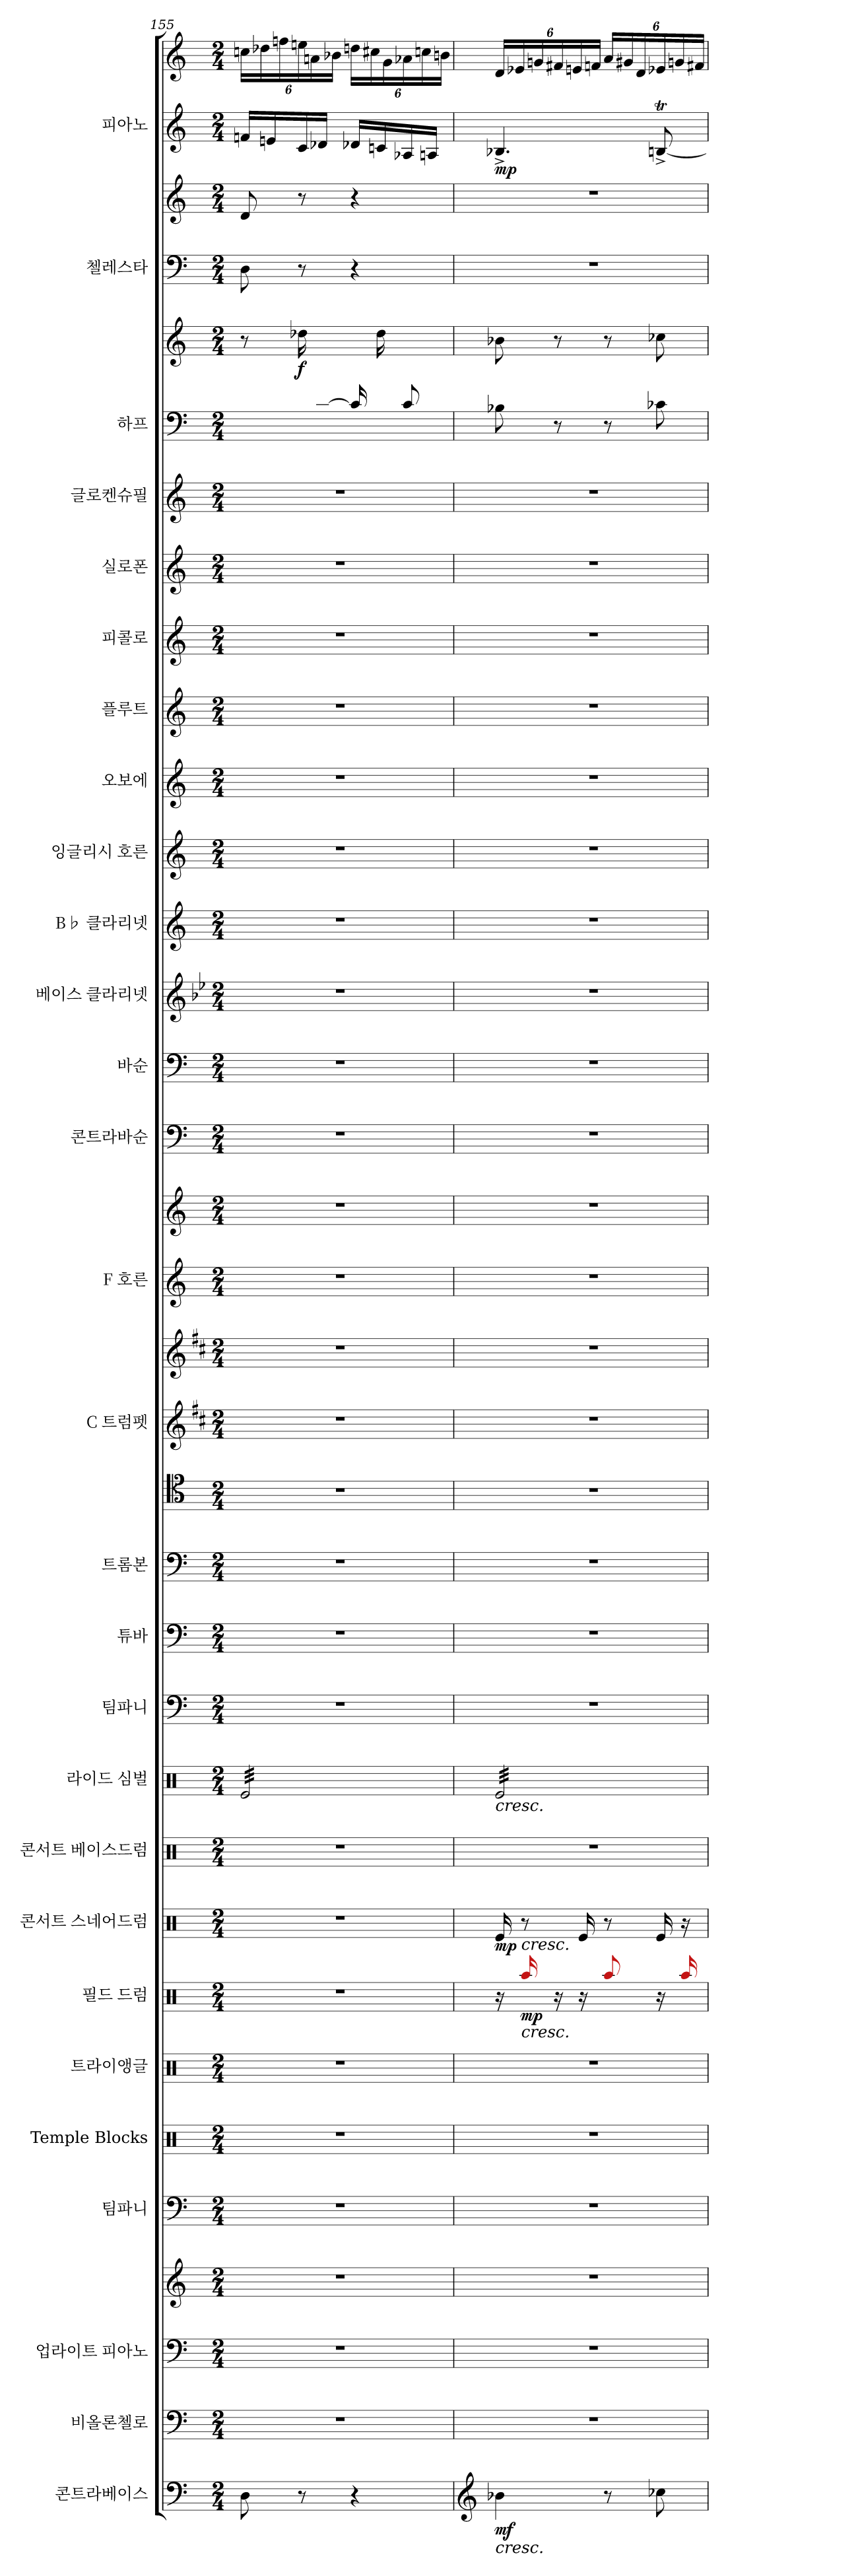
**kern	**dynam	**kern	**kern	**kern	**kern	**kern	**kern	**kern	**dynam	**kern	**dynam	**kern	**kern	**kern	**kern	**kern	**kern	**kern	**kern	**kern	**kern	**kern	**kern	**kern	**kern	**kern	**kern	**kern	**kern	**kern	**kern	**kern	**kern	**dynam	**kern	**kern	**kern	**kern	**dynam
*part28	*part28	*part27	*part26	*part26	*part25	*part24	*part23	*part22	*part22	*part21	*part21	*part20	*part19	*part18	*part17	*part16	*part16	*part15	*part15	*part14	*part14	*part13	*part12	*part11	*part10	*part9	*part8	*part7	*part6	*part5	*part4	*part3	*part3	*part3	*part2	*part2	*part1	*part1	*part1
*staff35	*staff35	*staff34	*staff33	*staff32	*staff31	*staff30	*staff29	*staff28	*staff28	*staff27	*staff27	*staff26	*staff25	*staff24	*staff23	*staff22	*staff21	*staff20	*staff19	*staff18	*staff17	*staff16	*staff15	*staff14	*staff13	*staff12	*staff11	*staff10	*staff9	*staff8	*staff7	*staff6	*staff5	*staff5/6	*staff4	*staff3	*staff2	*staff1	*staff1/2
*I"콘트라베이스	*	*I"비올론첼로	*I"업라이트 피아노	*	*I"팀파니	*I"Temple Blocks	*I"트라이앵글	*I"필드 드럼	*	*I"콘서트 스네어드럼	*	*I"콘서트 베이스드럼	*I"라이드 심벌	*I"팀파니	*I"튜바	*I"트롬본	*	*I"C 트럼펫	*	*I"F 호른	*	*I"콘트라바순	*I"바순	*I"베이스 클라리넷	*I"B♭ 클라리넷	*I"잉글리시 호른	*I"오보에	*I"플루트	*I"피콜로	*I"실로폰	*I"글로켄슈필	*I"하프	*	*	*I"첼레스타	*	*I"피아노	*	*
*	*	*	*	*	*	*I'Tmp. Bl.	*	*	*	*	*	*	*	*	*	*	*	*	*	*	*	*	*	*	*	*	*	*	*	*	*	*	*	*	*	*	*	*	*
!!LO:LB:g=z
*clefF4	*	*clefF4	*clefF4	*clefG2	*clefF4	*clefX	*clefX	*clefX	*	*clefX	*	*clefX	*clefX	*clefF4	*clefF4	*clefF4	*clefC4	*clefG2	*clefG2	*clefG2	*clefG2	*clefF4	*clefF4	*clefG2	*clefG2	*clefG2	*clefG2	*clefG2	*clefG2	*clefG2	*clefG2	*clefF4	*clefG2	*	*clefF4	*clefG2	*clefG2	*clefG2	*
*ITrd7c12	*	*	*	*	*	*	*	*	*	*	*	*	*	*	*	*	*	*ITrd1c2	*ITrd1c2	*ITrd4c7	*ITrd4c7	*ITrd7c12	*	*ITrd8c14	*ITrd1c2	*ITrd4c7	*	*	*ITrd-7c-12	*ITrd-7c-12	*ITrd-14c-24	*	*	*	*ITrd-7c-12	*ITrd-7c-12	*	*	*
*k[]	*	*k[]	*k[]	*k[]	*k[]	*k[]	*k[]	*k[]	*	*k[]	*	*k[]	*k[]	*k[]	*k[]	*k[]	*k[]	*k[]	*k[]	*k[b-]	*k[b-]	*k[]	*k[]	*k[b-e-]	*k[b-e-]	*k[b-]	*k[]	*k[]	*k[]	*k[]	*k[]	*k[]	*k[]	*	*k[]	*k[]	*k[]	*k[]	*
*M2/4	*	*M2/4	*M2/4	*M2/4	*M2/4	*M2/4	*M2/4	*M2/4	*	*M2/4	*	*M2/4	*M2/4	*M2/4	*M2/4	*M2/4	*M2/4	*M2/4	*M2/4	*M2/4	*M2/4	*M2/4	*M2/4	*M2/4	*M2/4	*M2/4	*M2/4	*M2/4	*M2/4	*M2/4	*M2/4	*M2/4	*M2/4	*	*M2/4	*M2/4	*M2/4	*M2/4	*
=155	=155	=155	=155	=155	=155	=155	=155	=155	=155	=155	=155	=155	=155	=155	=155	=155	=155	=155	=155	=155	=155	=155	=155	=155	=155	=155	=155	=155	=155	=155	=155	=155	=155	=155	=155	=155	=155	=155	=155
*	*	*	*	*	*	*	*	*	*	*	*	*	*	*	*	*	*	*	*	*	*	*	*	*	*	*	*	*	*	*	*	*^	*	*	*	*	*	*	*
*	*	*	*	*	*	*	*	*	*	*	*	*	*	*	*	*	*	*	*	*	*	*	*	*	*	*	*	*	*	*	*	*	*	*	*	*	*	*	*Xbrackettup	*
*	*	*	*	*	*	*	*	*	*	*	*	*	*tremolo	*	*	*	*	*	*	*	*	*	*	*	*	*	*	*	*	*	*	*	*	*	*	*	*	*	*	*
8DD\	.	2r	2r	2r	2r	2r	2r	2r	.	2r	.	2r	32Re/LLL	2r	2r	2r	2r	2r	2r	2r	2r	2r	2r	2r	2r	2r	2r	2r	2r	2r	2r	8.ryy	2ryy	8r	.	8d\	8dd/	16fn/LL	24ccn\LL	.
.	.	.	.	.	.	.	.	.	.	.	.	.	32Re/	.	.	.	.	.	.	.	.	.	.	.	.	.	.	.	.	.	.	.	.	.	.	.	.	.	.	.
.	.	.	.	.	.	.	.	.	.	.	.	.	.	.	.	.	.	.	.	.	.	.	.	.	.	.	.	.	.	.	.	.	.	.	.	.	.	.	24dd-X\	.
.	.	.	.	.	.	.	.	.	.	.	.	.	32Re/	.	.	.	.	.	.	.	.	.	.	.	.	.	.	.	.	.	.	.	.	.	.	.	.	16en/	.	.
.	.	.	.	.	.	.	.	.	.	.	.	.	.	.	.	.	.	.	.	.	.	.	.	.	.	.	.	.	.	.	.	.	.	.	.	.	.	.	24ffn\	.
.	.	.	.	.	.	.	.	.	.	.	.	.	32Re/	.	.	.	.	.	.	.	.	.	.	.	.	.	.	.	.	.	.	.	.	.	.	.	.	.	.	.
!	!	!	!	!	!	!	!	!	!	!	!	!	!	!	!	!	!	!	!	!	!	!	!	!	!	!	!	!	!	!	!	!	!	!	!LO:DY:b	!	!	!	!	!
8r	.	.	.	.	.	.	.	.	.	.	.	.	32Re/	.	.	.	.	.	.	.	.	.	.	.	.	.	.	.	.	.	.	.	.	16dd-X\LL	f	8r	8r	16c/	24een\	.
.	.	.	.	.	.	.	.	.	.	.	.	.	32Re/	.	.	.	.	.	.	.	.	.	.	.	.	.	.	.	.	.	.	.	.	.	.	.	.	.	.	.
.	.	.	.	.	.	.	.	.	.	.	.	.	.	.	.	.	.	.	.	.	.	.	.	.	.	.	.	.	.	.	.	.	.	.	.	.	.	.	24an\	.
.	.	.	.	.	.	.	.	.	.	.	.	.	32Re/	.	.	.	.	.	.	.	.	.	.	.	.	.	.	.	.	.	.	[16c-X/JJ	.	8ryy	.	.	.	16d-X/JJ	.	.
.	.	.	.	.	.	.	.	.	.	.	.	.	.	.	.	.	.	.	.	.	.	.	.	.	.	.	.	.	.	.	.	.	.	.	.	.	.	.	24b-X\JJ	.
.	.	.	.	.	.	.	.	.	.	.	.	.	32Re/	.	.	.	.	.	.	.	.	.	.	.	.	.	.	.	.	.	.	.	.	.	.	.	.	.	.	.
4r	.	.	.	.	.	.	.	.	.	.	.	.	32Re/	.	.	.	.	.	.	.	.	.	.	.	.	.	.	.	.	.	.	16c-/LL]	.	.	.	4r	4r	16d-X/LL	24ddn\LL	.
.	.	.	.	.	.	.	.	.	.	.	.	.	32Re/	.	.	.	.	.	.	.	.	.	.	.	.	.	.	.	.	.	.	.	.	.	.	.	.	.	.	.
.	.	.	.	.	.	.	.	.	.	.	.	.	.	.	.	.	.	.	.	.	.	.	.	.	.	.	.	.	.	.	.	.	.	.	.	.	.	.	24cc#X\	.
.	.	.	.	.	.	.	.	.	.	.	.	.	32Re/	.	.	.	.	.	.	.	.	.	.	.	.	.	.	.	.	.	.	16ryy	.	16dd-\J	.	.	.	16cn/	.	.
.	.	.	.	.	.	.	.	.	.	.	.	.	.	.	.	.	.	.	.	.	.	.	.	.	.	.	.	.	.	.	.	.	.	.	.	.	.	.	24g\	.
.	.	.	.	.	.	.	.	.	.	.	.	.	32Re/	.	.	.	.	.	.	.	.	.	.	.	.	.	.	.	.	.	.	.	.	.	.	.	.	.	.	.
.	.	.	.	.	.	.	.	.	.	.	.	.	32Re/	.	.	.	.	.	.	.	.	.	.	.	.	.	.	.	.	.	.	8c-/J	.	8ryy	.	.	.	16A-X/	24a-X\	.
.	.	.	.	.	.	.	.	.	.	.	.	.	32Re/	.	.	.	.	.	.	.	.	.	.	.	.	.	.	.	.	.	.	.	.	.	.	.	.	.	.	.
.	.	.	.	.	.	.	.	.	.	.	.	.	.	.	.	.	.	.	.	.	.	.	.	.	.	.	.	.	.	.	.	.	.	.	.	.	.	.	24ccn\	.
.	.	.	.	.	.	.	.	.	.	.	.	.	32Re/	.	.	.	.	.	.	.	.	.	.	.	.	.	.	.	.	.	.	.	.	.	.	.	.	16An/JJ	.	.
.	.	.	.	.	.	.	.	.	.	.	.	.	.	.	.	.	.	.	.	.	.	.	.	.	.	.	.	.	.	.	.	.	.	.	.	.	.	.	24bn\JJ	.
.	.	.	.	.	.	.	.	.	.	.	.	.	32Re/JJJ	.	.	.	.	.	.	.	.	.	.	.	.	.	.	.	.	.	.	.	.	.	.	.	.	.	.	.
*	*	*	*	*	*	*	*	*	*	*	*	*	*	*	*	*	*	*	*	*	*	*	*	*	*	*	*	*	*	*	*	*v	*v	*	*	*	*	*	*	*
=156	=156	=156	=156	=156	=156	=156	=156	=156	=156	=156	=156	=156	=156	=156	=156	=156	=156	=156	=156	=156	=156	=156	=156	=156	=156	=156	=156	=156	=156	=156	=156	=156	=156	=156	=156	=156	=156	=156	=156
*clefG2	*	*	*	*	*	*	*	*	*	*	*	*	*	*	*	*	*	*	*	*	*	*	*	*	*	*	*	*	*	*	*	*	*	*	*	*	*	*	*
!	!	!	!	!	!	!	!	!	!	!	!	!	!LO:TX:b:i:t=cresc.	!	!	!	!	!	!	!	!	!	!	!	!	!	!	!	!	!	!	!	!	!	!	!	!	!	!
!LO:TX:b:i:t=cresc.	!	!	!	!	!	!	!	!	!	!	!	!	!	!	!	!	!	!	!	!	!	!	!	!	!	!	!	!	!	!	!	!	!	!	!	!	!	!	!
!	!LO:DY:b	!	!	!	!	!	!	!	!	!	!LO:DY:b	!	!	!	!	!	!	!	!	!	!	!	!	!	!	!	!	!	!	!	!	!	!	!	!	!	!	!	!LO:DY:b=2
4B-X\	mf	2r	2r	2r	2r	2r	2r	16r	.	16Re/	mp	2r	32Re/LLL	2r	2r	2r	2r	2r	2r	2r	2r	2r	2r	2r	2r	2r	2r	2r	2r	2r	2r	8B-X\	8b-X\	.	2r	2r	4.B-X^/	24d/LL	mp
.	.	.	.	.	.	.	.	.	.	.	.	.	32Re/	.	.	.	.	.	.	.	.	.	.	.	.	.	.	.	.	.	.	.	.	.	.	.	.	.	.
.	.	.	.	.	.	.	.	.	.	.	.	.	.	.	.	.	.	.	.	.	.	.	.	.	.	.	.	.	.	.	.	.	.	.	.	.	.	24e-X/	.
!	!	!	!	!	!	!	!	!	!	!LO:TX:b:i:t=cresc.	!	!	!	!	!	!	!	!	!	!	!	!	!	!	!	!	!	!	!	!	!	!	!	!	!	!	!	!	!
!	!	!	!	!	!	!	!	!LO:TX:b:i:t=cresc.	!	!	!	!	!	!	!	!	!	!	!	!	!	!	!	!	!	!	!	!	!	!	!	!	!	!	!	!	!	!	!
!	!	!	!	!	!	!	!	!	!LO:DY:b	!	!	!	!	!	!	!	!	!	!	!	!	!	!	!	!	!	!	!	!	!	!	!	!	!	!	!	!	!	!
.	.	.	.	.	.	.	.	16aa/	mp	8r	.	.	32Re/	.	.	.	.	.	.	.	.	.	.	.	.	.	.	.	.	.	.	.	.	.	.	.	.	.	.
.	.	.	.	.	.	.	.	.	.	.	.	.	.	.	.	.	.	.	.	.	.	.	.	.	.	.	.	.	.	.	.	.	.	.	.	.	.	24gn/	.
.	.	.	.	.	.	.	.	.	.	.	.	.	32Re/	.	.	.	.	.	.	.	.	.	.	.	.	.	.	.	.	.	.	.	.	.	.	.	.	.	.
.	.	.	.	.	.	.	.	16r	.	.	.	.	32Re/	.	.	.	.	.	.	.	.	.	.	.	.	.	.	.	.	.	.	8r	8r	.	.	.	.	24f#X/	.
.	.	.	.	.	.	.	.	.	.	.	.	.	32Re/	.	.	.	.	.	.	.	.	.	.	.	.	.	.	.	.	.	.	.	.	.	.	.	.	.	.
.	.	.	.	.	.	.	.	.	.	.	.	.	.	.	.	.	.	.	.	.	.	.	.	.	.	.	.	.	.	.	.	.	.	.	.	.	.	24en/	.
.	.	.	.	.	.	.	.	16r	.	16Re/	.	.	32Re/	.	.	.	.	.	.	.	.	.	.	.	.	.	.	.	.	.	.	.	.	.	.	.	.	.	.
.	.	.	.	.	.	.	.	.	.	.	.	.	.	.	.	.	.	.	.	.	.	.	.	.	.	.	.	.	.	.	.	.	.	.	.	.	.	24fn/JJ	.
.	.	.	.	.	.	.	.	.	.	.	.	.	32Re/	.	.	.	.	.	.	.	.	.	.	.	.	.	.	.	.	.	.	.	.	.	.	.	.	.	.
8r	.	.	.	.	.	.	.	8aa/	.	8r	.	.	32Re/	.	.	.	.	.	.	.	.	.	.	.	.	.	.	.	.	.	.	8r	8r	.	.	.	.	24a/LL	.
.	.	.	.	.	.	.	.	.	.	.	.	.	32Re/	.	.	.	.	.	.	.	.	.	.	.	.	.	.	.	.	.	.	.	.	.	.	.	.	.	.
.	.	.	.	.	.	.	.	.	.	.	.	.	.	.	.	.	.	.	.	.	.	.	.	.	.	.	.	.	.	.	.	.	.	.	.	.	.	24g#X/	.
.	.	.	.	.	.	.	.	.	.	.	.	.	32Re/	.	.	.	.	.	.	.	.	.	.	.	.	.	.	.	.	.	.	.	.	.	.	.	.	.	.
.	.	.	.	.	.	.	.	.	.	.	.	.	.	.	.	.	.	.	.	.	.	.	.	.	.	.	.	.	.	.	.	.	.	.	.	.	.	24d/	.
.	.	.	.	.	.	.	.	.	.	.	.	.	32Re/	.	.	.	.	.	.	.	.	.	.	.	.	.	.	.	.	.	.	.	.	.	.	.	.	.	.
8c-X\	.	.	.	.	.	.	.	16r	.	16Re/	.	.	32Re/	.	.	.	.	.	.	.	.	.	.	.	.	.	.	.	.	.	.	8c-X\	8cc-X\	.	.	.	[8Bnt^/	24e-X/	.
.	.	.	.	.	.	.	.	.	.	.	.	.	32Re/	.	.	.	.	.	.	.	.	.	.	.	.	.	.	.	.	.	.	.	.	.	.	.	.	.	.
.	.	.	.	.	.	.	.	.	.	.	.	.	.	.	.	.	.	.	.	.	.	.	.	.	.	.	.	.	.	.	.	.	.	.	.	.	.	24gn/	.
.	.	.	.	.	.	.	.	16aa/	.	16r	.	.	32Re/	.	.	.	.	.	.	.	.	.	.	.	.	.	.	.	.	.	.	.	.	.	.	.	.	.	.
.	.	.	.	.	.	.	.	.	.	.	.	.	.	.	.	.	.	.	.	.	.	.	.	.	.	.	.	.	.	.	.	.	.	.	.	.	.	24f#X/JJ	.
.	.	.	.	.	.	.	.	.	.	.	.	.	32Re/JJJ	.	.	.	.	.	.	.	.	.	.	.	.	.	.	.	.	.	.	.	.	.	.	.	.	.	.
*	*	*	*	*	*	*	*	*	*	*	*	*	*Xtremolo	*	*	*	*	*	*	*	*	*	*	*	*	*	*	*	*	*	*	*	*	*	*	*	*	*	*
=	=	=	=	=	=	=	=	=	=	=	=	=	=	=	=	=	=	=	=	=	=	=	=	=	=	=	=	=	=	=	=	=	=	=	=	=	=	=	=
*-	*-	*-	*-	*-	*-	*-	*-	*-	*-	*-	*-	*-	*-	*-	*-	*-	*-	*-	*-	*-	*-	*-	*-	*-	*-	*-	*-	*-	*-	*-	*-	*-	*-	*-	*-	*-	*-	*-	*-
